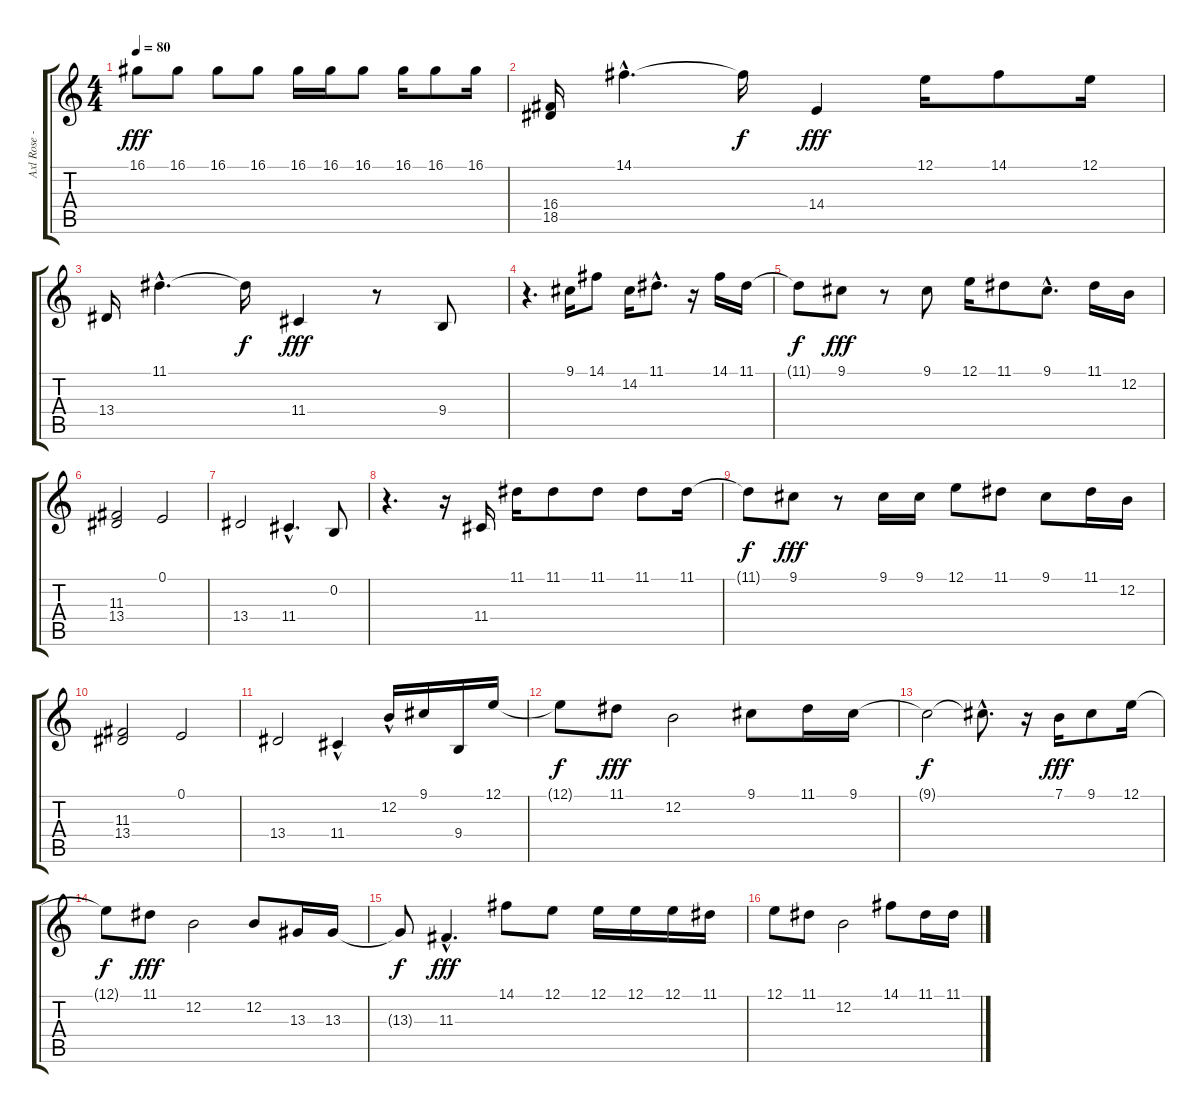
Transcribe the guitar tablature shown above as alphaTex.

\track ("Axl Rose -Vocals-" "Axl Rose -") {instrument harmonica}
\staff {score tabs}
\tuning (E4 B3 G3 D3 A2 E2) {hide}
\ts (4 4)
\tempo 80
\clef g2
\ks c
16.1.8{dy fff} 16.1.8 16.1.8 16.1.8 16.1.16 16.1.16 16.1.8 16.1.16 16.1.8 16.1.16 |
(16.4 18.5).16 14.1{hac}.4{d} 14.1{t}.16{dy f} 14.4.4{dy fff} 12.1.16 14.1.8 12.1.16 |
13.4.16 11.1{hac}.4{d} 11.1{t}.16{dy f} 11.4.4{dy fff} r.8 9.4.8 |
r.4{d} 9.1.16 14.1.8 14.2.16 11.1{hac}.8{d} r.16 14.1.16 11.1.16 |
11.1{t}.8{dy f} 9.1.8{dy fff} r.8 9.1.8 12.1.16 11.1.8 9.1{hac}.8{d} 11.1.16 12.2.16 |
(11.3 13.4).2 0.1.2 |
13.4.2 11.4{hac}.4{d} 0.2.8 |
r.4{d} r.16 11.4.16 11.1.16 11.1.8 11.1.8 11.1.8 11.1.16 |
11.1{t}.8{dy f} 9.1.8{dy fff} r.8 9.1.16 9.1.16 12.1.8 11.1.8 9.1.8 11.1.16 12.2.16 |
(11.3 13.4).2 0.1.2 |
13.4.2 11.4{hac}.4 12.2{hac}.16 9.1.16 9.4.16 12.1.16 |
12.1{t}.8{dy f} 11.1.8{dy fff} 12.2.2 9.1.8 11.1.16 9.1.16 |
9.1{t}.2{dy f} 9.1{hac t}.8{d} r.16 7.1.16{dy fff} 9.1.8 12.1.16 |
12.1{t}.8{dy f} 11.1.8{dy fff} 12.2.2 12.2.8 13.3.16 13.3.16 |
13.3{t}.8{dy f} 11.3{hac}.4{d dy fff} 14.1.8 12.1.8 12.1.16 12.1.16 12.1.16 11.1.16 |
12.1.8 11.1.8 12.2.2 14.1.8 11.1.16 11.1.16
